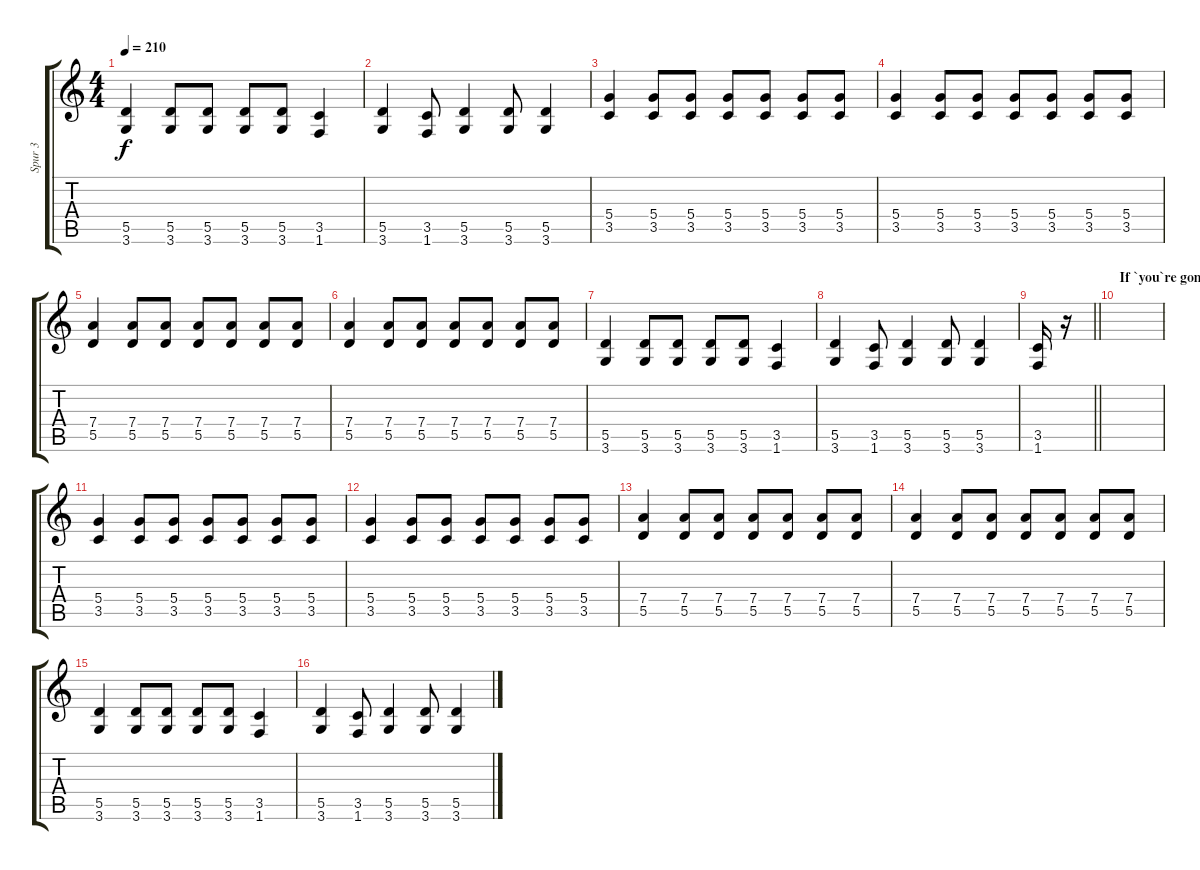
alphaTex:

\track ("Spur 3" "Spur 3") {instrument overdrivenguitar}
\staff {score tabs}
\tuning (E4 B3 G3 D3 A2 E2) {hide}
\ts (4 4)
\tempo 210
\clef g2
\ks c
(5.5 3.6).4{dy f} (5.5 3.6).8 (5.5 3.6).8 (5.5 3.6).8 (5.5 3.6).8 (3.5 1.6).4 |
(5.5 3.6).4 (3.5 1.6).8 (5.5 3.6).4 (5.5 3.6).8 (5.5 3.6).4 |
(5.4 3.5).4 (5.4 3.5).8 (5.4 3.5).8 (5.4 3.5).8 (5.4 3.5).8 (5.4 3.5).8 (5.4 3.5).8 |
(5.4 3.5).4 (5.4 3.5).8 (5.4 3.5).8 (5.4 3.5).8 (5.4 3.5).8 (5.4 3.5).8 (5.4 3.5).8 |
(7.4 5.5).4 (7.4 5.5).8 (7.4 5.5).8 (7.4 5.5).8 (7.4 5.5).8 (7.4 5.5).8 (7.4 5.5).8 |
(7.4 5.5).4 (7.4 5.5).8 (7.4 5.5).8 (7.4 5.5).8 (7.4 5.5).8 (7.4 5.5).8 (7.4 5.5).8 |
(5.5 3.6).4 (5.5 3.6).8 (5.5 3.6).8 (5.5 3.6).8 (5.5 3.6).8 (3.5 1.6).4 |
(5.5 3.6).4 (3.5 1.6).8 (5.5 3.6).4 (5.5 3.6).8 (5.5 3.6).4 |
\barLineRight lightlight
(3.5 1.6).16 r.16 |
\section ("" "If `you`re gonna be dumb")
|
(5.4 3.5).4 (5.4 3.5).8 (5.4 3.5).8 (5.4 3.5).8 (5.4 3.5).8 (5.4 3.5).8 (5.4 3.5).8 |
(5.4 3.5).4 (5.4 3.5).8 (5.4 3.5).8 (5.4 3.5).8 (5.4 3.5).8 (5.4 3.5).8 (5.4 3.5).8 |
(7.4 5.5).4 (7.4 5.5).8 (7.4 5.5).8 (7.4 5.5).8 (7.4 5.5).8 (7.4 5.5).8 (7.4 5.5).8 |
(7.4 5.5).4 (7.4 5.5).8 (7.4 5.5).8 (7.4 5.5).8 (7.4 5.5).8 (7.4 5.5).8 (7.4 5.5).8 |
(5.5 3.6).4 (5.5 3.6).8 (5.5 3.6).8 (5.5 3.6).8 (5.5 3.6).8 (3.5 1.6).4 |
(5.5 3.6).4 (3.5 1.6).8 (5.5 3.6).4 (5.5 3.6).8 (5.5 3.6).4
